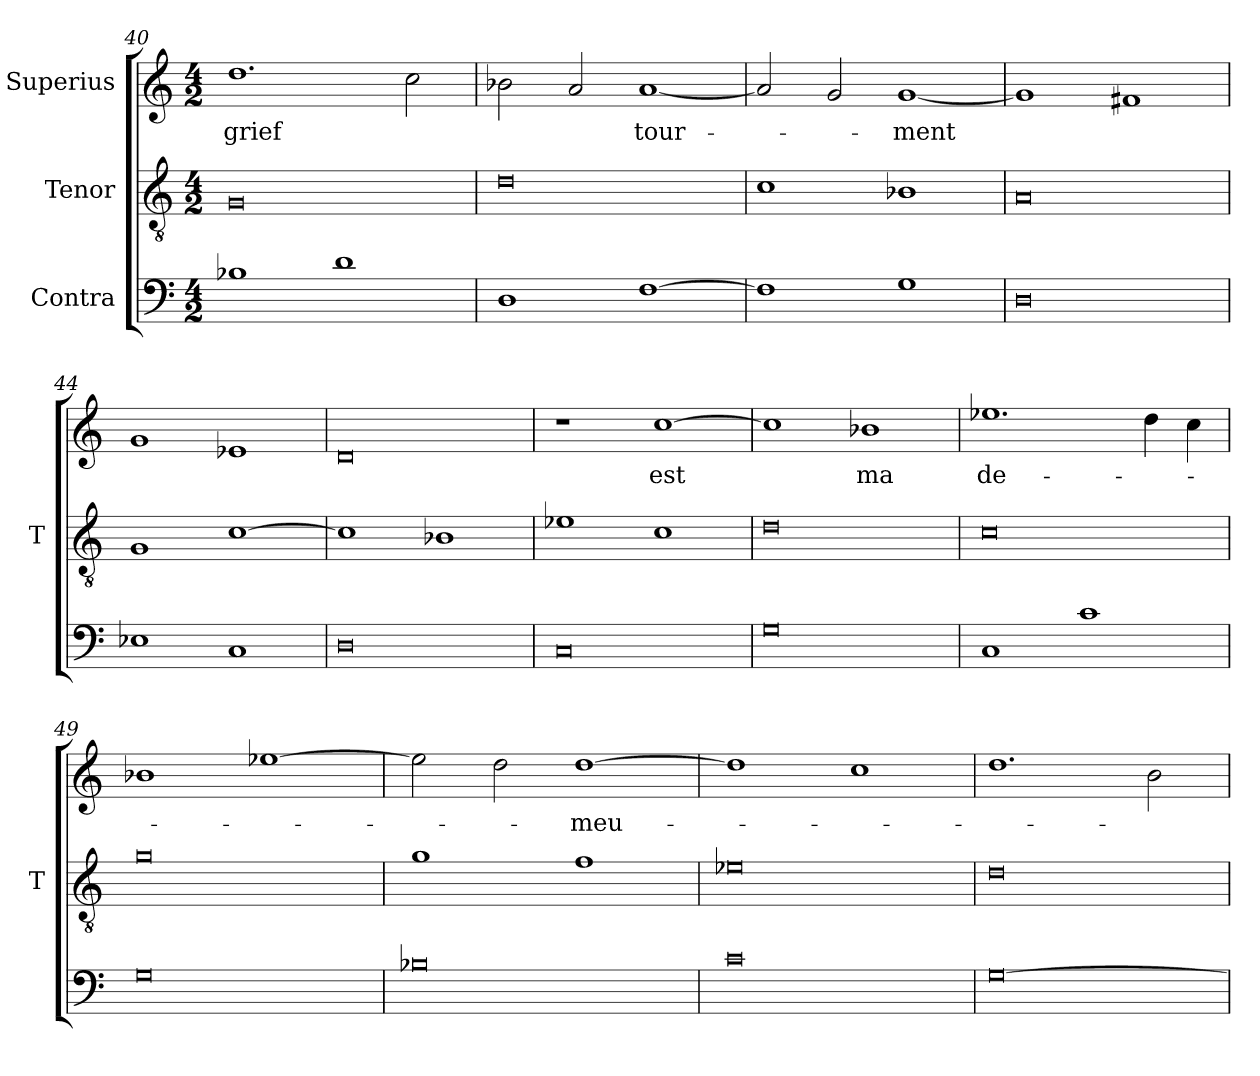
**kern	**kern	**kern	**text
*part3	*part2	*part1	*part1
*staff3	*staff2	*staff1	*staff1
*I"Contra	*I"Tenor	*I"Superius	*
*	*I'T	*	*
*clefF4	*clefGv2	*clefG2	*
*M4/2	*M4/2	*M4/2	*
=40	=40	=40	=40
1B-X	0G	1.dd	-grief
1d	.	.	.
.	.	2cc	.
=41	=41	=41	=41
1D	0d	2b-X	.
.	.	2a	.
[1F	.	[1a	tour-
=42	=42	=42	=42
1F]	1c	2a]	.
.	.	2g	.
1G	1B-X	[1g	-ment
=43	=43	=43	=43
0D	0A	1g]	.
.	.	1f#X	.
=44	=44	=44	=44
1E-X	1G	1g	.
1C	[1c	1e-X	.
=45	=45	=45	=45
0D	1c]	0d	.
.	1B-X	.	.
=46	=46	=46	=46
0C	1e-X	1r	.
.	1c	[1cc	-est
=47	=47	=47	=47
0G	0d	1cc]	.
.	.	1b-X	-ma
=48	=48	=48	=48
1C	0c	1.ee-X	de-
1c	.	.	.
.	.	4dd	.
.	.	4cc	.
=49	=49	=49	=49
0G	0g	1b-X	.
.	.	[1ee-X	.
=50	=50	=50	=50
0B-X	1g	2ee-]	.
.	.	2dd	.
.	1f	[1dd	-meu-
=51	=51	=51	=51
0c	0e-X	1dd]	.
.	.	1cc	.
=52	=52	=52	=52
[0G	0d	1.dd	.
.	.	2b	.
=	=	=	=
*-	*-	*-	*-
